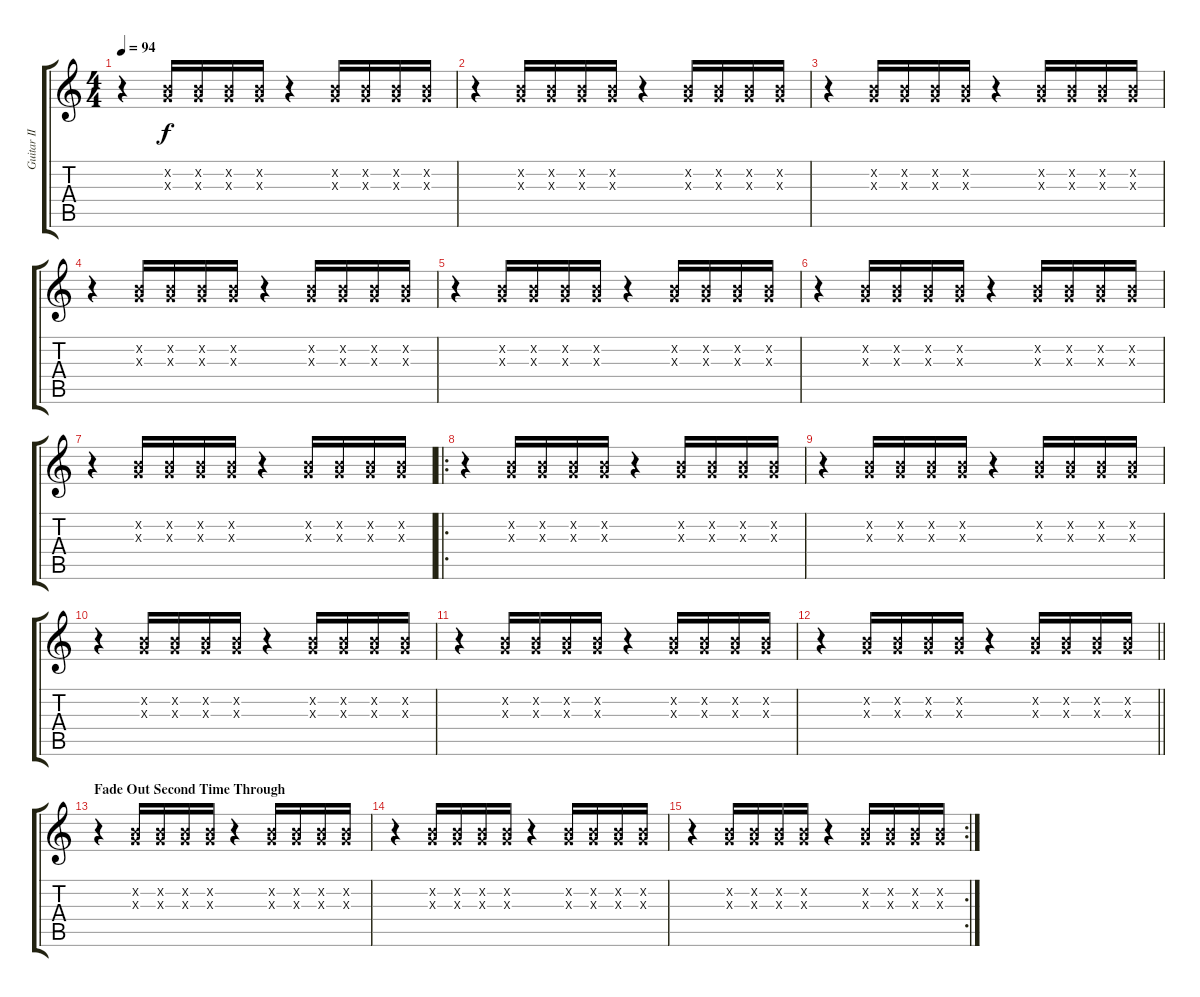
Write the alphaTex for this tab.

\track ("Guitar II" "Guitar II") {instrument electricguitarclean}
\staff {score tabs}
\tuning (E4 B3 G3 D3 A2 E2) {hide}
\ts (4 4)
\tempo 94
\clef g2
\ks c
r.4{dy f} (0.2{x} 0.3{x}).16 (0.2{x} 0.3{x}).16 (0.2{x} 0.3{x}).16 (0.2{x} 0.3{x}).16 r.4 (0.2{x} 0.3{x}).16 (0.2{x} 0.3{x}).16 (0.2{x} 0.3{x}).16 (0.2{x} 0.3{x}).16 |
r.4 (0.2{x} 0.3{x}).16 (0.2{x} 0.3{x}).16 (0.2{x} 0.3{x}).16 (0.2{x} 0.3{x}).16 r.4 (0.2{x} 0.3{x}).16 (0.2{x} 0.3{x}).16 (0.2{x} 0.3{x}).16 (0.2{x} 0.3{x}).16 |
r.4 (0.2{x} 0.3{x}).16 (0.2{x} 0.3{x}).16 (0.2{x} 0.3{x}).16 (0.2{x} 0.3{x}).16 r.4 (0.2{x} 0.3{x}).16 (0.2{x} 0.3{x}).16 (0.2{x} 0.3{x}).16 (0.2{x} 0.3{x}).16 |
r.4 (0.2{x} 0.3{x}).16 (0.2{x} 0.3{x}).16 (0.2{x} 0.3{x}).16 (0.2{x} 0.3{x}).16 r.4 (0.2{x} 0.3{x}).16 (0.2{x} 0.3{x}).16 (0.2{x} 0.3{x}).16 (0.2{x} 0.3{x}).16 |
r.4 (0.2{x} 0.3{x}).16 (0.2{x} 0.3{x}).16 (0.2{x} 0.3{x}).16 (0.2{x} 0.3{x}).16 r.4 (0.2{x} 0.3{x}).16 (0.2{x} 0.3{x}).16 (0.2{x} 0.3{x}).16 (0.2{x} 0.3{x}).16 |
r.4 (0.2{x} 0.3{x}).16 (0.2{x} 0.3{x}).16 (0.2{x} 0.3{x}).16 (0.2{x} 0.3{x}).16 r.4 (0.2{x} 0.3{x}).16 (0.2{x} 0.3{x}).16 (0.2{x} 0.3{x}).16 (0.2{x} 0.3{x}).16 |
r.4 (0.2{x} 0.3{x}).16 (0.2{x} 0.3{x}).16 (0.2{x} 0.3{x}).16 (0.2{x} 0.3{x}).16 r.4 (0.2{x} 0.3{x}).16 (0.2{x} 0.3{x}).16 (0.2{x} 0.3{x}).16 (0.2{x} 0.3{x}).16 |
\ro
r.4 (0.2{x} 0.3{x}).16 (0.2{x} 0.3{x}).16 (0.2{x} 0.3{x}).16 (0.2{x} 0.3{x}).16 r.4 (0.2{x} 0.3{x}).16 (0.2{x} 0.3{x}).16 (0.2{x} 0.3{x}).16 (0.2{x} 0.3{x}).16 |
r.4 (0.2{x} 0.3{x}).16 (0.2{x} 0.3{x}).16 (0.2{x} 0.3{x}).16 (0.2{x} 0.3{x}).16 r.4 (0.2{x} 0.3{x}).16 (0.2{x} 0.3{x}).16 (0.2{x} 0.3{x}).16 (0.2{x} 0.3{x}).16 |
r.4 (0.2{x} 0.3{x}).16 (0.2{x} 0.3{x}).16 (0.2{x} 0.3{x}).16 (0.2{x} 0.3{x}).16 r.4 (0.2{x} 0.3{x}).16 (0.2{x} 0.3{x}).16 (0.2{x} 0.3{x}).16 (0.2{x} 0.3{x}).16 |
r.4 (0.2{x} 0.3{x}).16 (0.2{x} 0.3{x}).16 (0.2{x} 0.3{x}).16 (0.2{x} 0.3{x}).16 r.4 (0.2{x} 0.3{x}).16 (0.2{x} 0.3{x}).16 (0.2{x} 0.3{x}).16 (0.2{x} 0.3{x}).16 |
\barLineRight lightlight
r.4 (0.2{x} 0.3{x}).16 (0.2{x} 0.3{x}).16 (0.2{x} 0.3{x}).16 (0.2{x} 0.3{x}).16 r.4 (0.2{x} 0.3{x}).16 (0.2{x} 0.3{x}).16 (0.2{x} 0.3{x}).16 (0.2{x} 0.3{x}).16 |
\section ("" "Fade Out Second Time Through")
r.4 (0.2{x} 0.3{x}).16 (0.2{x} 0.3{x}).16 (0.2{x} 0.3{x}).16 (0.2{x} 0.3{x}).16 r.4 (0.2{x} 0.3{x}).16 (0.2{x} 0.3{x}).16 (0.2{x} 0.3{x}).16 (0.2{x} 0.3{x}).16 |
r.4 (0.2{x} 0.3{x}).16 (0.2{x} 0.3{x}).16 (0.2{x} 0.3{x}).16 (0.2{x} 0.3{x}).16 r.4 (0.2{x} 0.3{x}).16 (0.2{x} 0.3{x}).16 (0.2{x} 0.3{x}).16 (0.2{x} 0.3{x}).16 |
\rc 2
r.4 (0.2{x} 0.3{x}).16 (0.2{x} 0.3{x}).16 (0.2{x} 0.3{x}).16 (0.2{x} 0.3{x}).16 r.4 (0.2{x} 0.3{x}).16 (0.2{x} 0.3{x}).16 (0.2{x} 0.3{x}).16 (0.2{x} 0.3{x}).16
